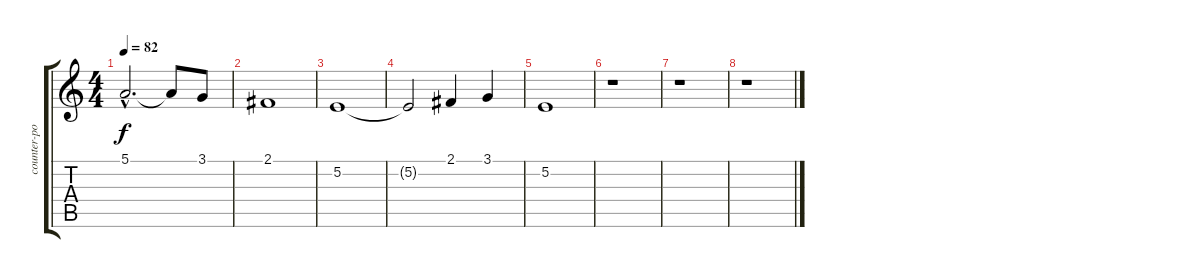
\track ("counter-point" "counter-po") {instrument reedorgan}
\staff {score tabs}
\tuning (E4 B3 G3 D3 A2 E2) {hide}
\ts (4 4)
\tempo 82
\clef g2
\ks c
5.1{hac}.2{d dy f} 5.1{t}.8 3.1.8 |
2.1.1 |
5.2.1 |
5.2{t}.2 2.1.4 3.1.4 |
5.2.1 |
r.1 |
r.1 |
r.1
